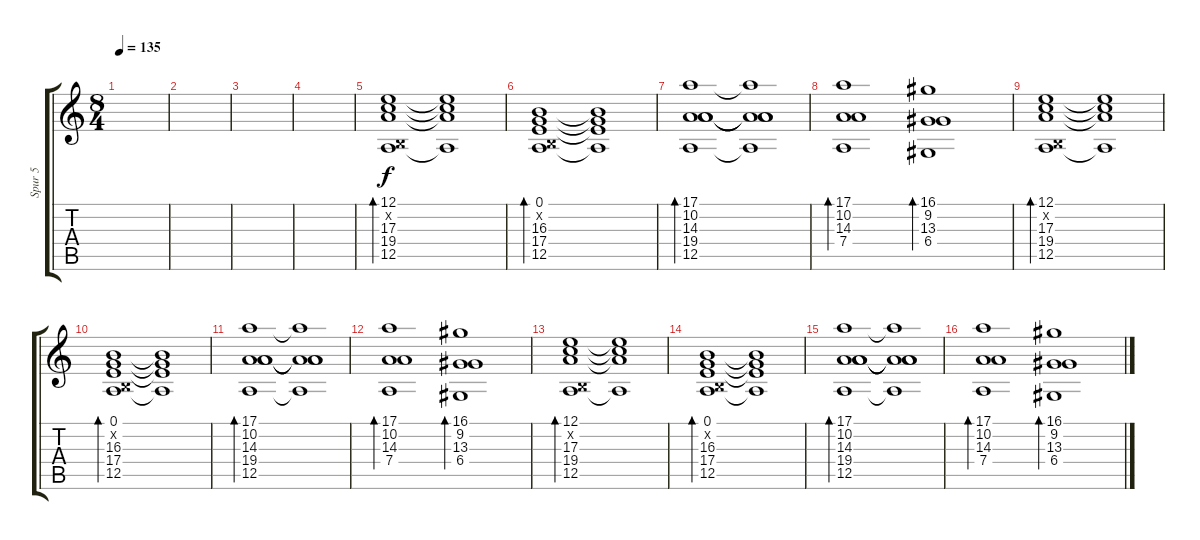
\track ("Spur 5" "Spur 5") {instrument stringensemble1}
\staff {score tabs}
\tuning (E4 B3 G3 D3 A2 E2) {hide}
\ts (8 4)
\tempo 135
\clef g2
\ks c
|
|
|
|
(12.1 0.2{x} 17.3 19.4 12.5).1{bd 240} (12.1{t} 17.3{t} 19.4{t} 12.5{t}).1 |
(0.1 0.2{x} 16.3 17.4 12.5).1{bd 240} (0.1{t} 16.3{t} 17.4{t} 12.5{t}).1 |
(17.1 10.2 14.3 19.4 12.5).1{bd 240} (17.1{t} 10.2{t} 14.3{t} 19.4{t} 12.5{t}).1 |
(17.1 10.2 14.3 7.4).1{bd 240} (16.1 9.2 13.3 6.4).1{bd 240} |
(12.1 0.2{x} 17.3 19.4 12.5).1{bd 240} (12.1{t} 17.3{t} 19.4{t} 12.5{t}).1 |
(0.1 0.2{x} 16.3 17.4 12.5).1{bd 240} (0.1{t} 16.3{t} 17.4{t} 12.5{t}).1 |
(17.1 10.2 14.3 19.4 12.5).1{bd 240} (17.1{t} 10.2{t} 14.3{t} 19.4{t} 12.5{t}).1 |
(17.1 10.2 14.3 7.4).1{bd 240} (16.1 9.2 13.3 6.4).1{bd 240} |
(12.1 0.2{x} 17.3 19.4 12.5).1{bd 240} (12.1{t} 17.3{t} 19.4{t} 12.5{t}).1 |
(0.1 0.2{x} 16.3 17.4 12.5).1{bd 240} (0.1{t} 16.3{t} 17.4{t} 12.5{t}).1 |
(17.1 10.2 14.3 19.4 12.5).1{bd 240} (17.1{t} 10.2{t} 14.3{t} 19.4{t} 12.5{t}).1 |
(17.1 10.2 14.3 7.4).1{bd 240} (16.1 9.2 13.3 6.4).1{bd 240}
